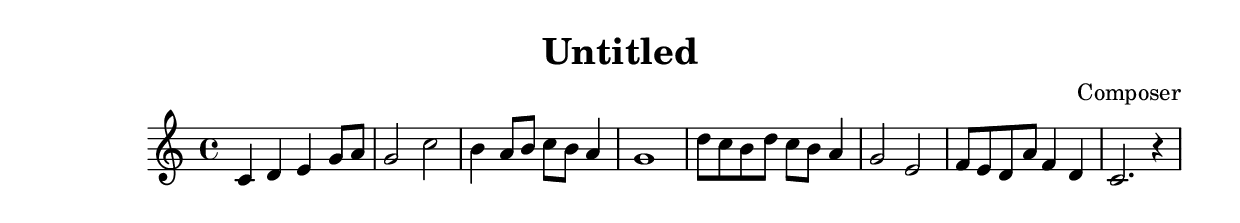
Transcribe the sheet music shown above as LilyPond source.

\header {
  title = "Untitled"
  composer = "Composer"
}
\score{
\relative c' {
  c4 d e g8 a g2 c
  b4 a8 b c b a4 g1
  d'8 c b d c b a4 g2 e
  f8 e d a' f4 d c2. r4 
  }

\layout{}
\midi{ \tempo 2 = 60 }
}